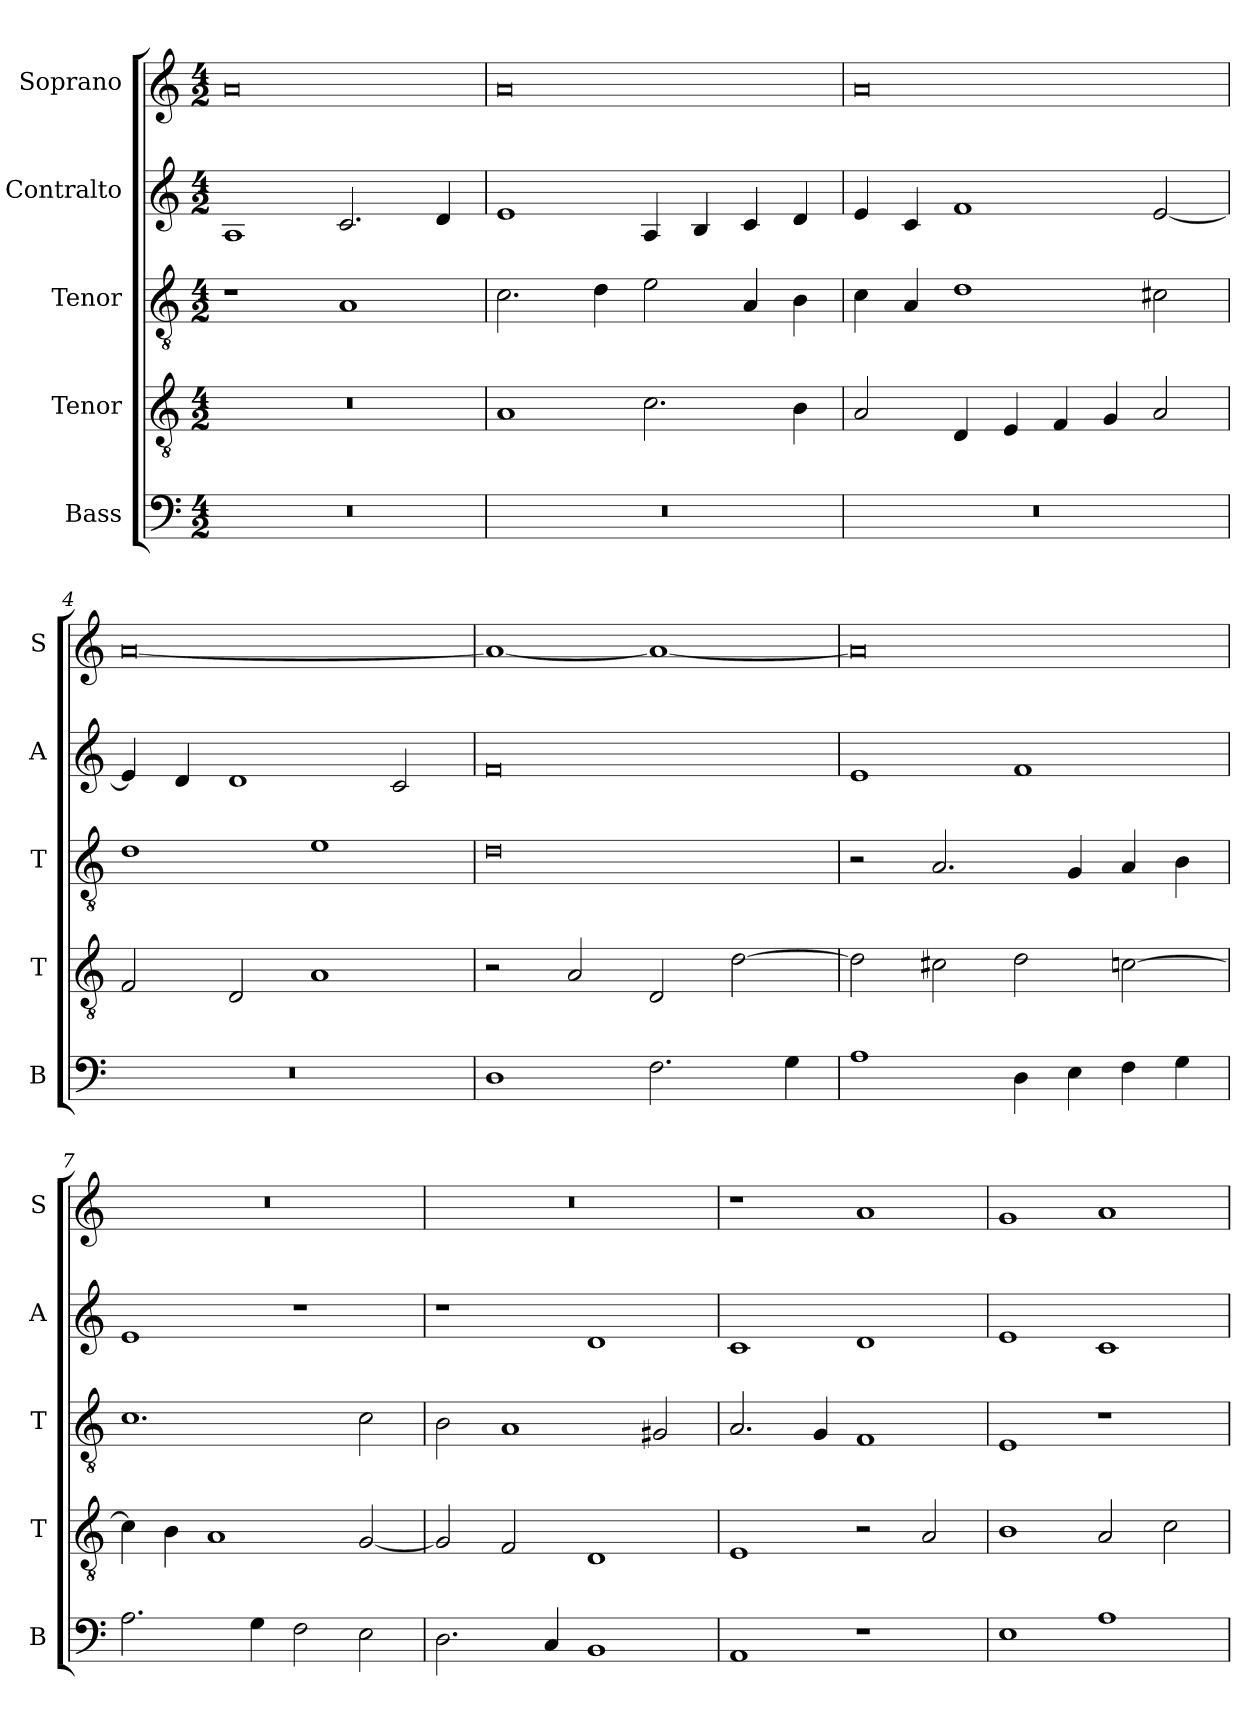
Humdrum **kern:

**kern	**kern	**kern	**kern	**kern
*part5	*part4	*part3	*part2	*part1
*staff5	*staff4	*staff3	*staff2	*staff1
*I"Bass	*I"Tenor	*I"Tenor	*I"Contralto	*I"Soprano
*I'B	*I'T	*I'T	*I'A	*I'S
*clefF4	*clefGv2	*clefGv2	*clefG2	*clefG2
*k[]	*k[]	*k[]	*k[]	*k[]
*E:phr	*E:phr	*E:phr	*E:phr	*E:phr
*M4/2	*M4/2	*M4/2	*M4/2	*M4/2
=1	=1	=1	=1	=1
0r	0r	1r	1A	0a
.	.	1A	2.c	.
.	.	.	4d	.
=2	=2	=2	=2	=2
0r	1A	2.c	1e	0a
.	.	4d	.	.
.	2.c	2e	4A	.
.	.	.	4B	.
.	.	4A	4c	.
.	4B	4B	4d	.
=3	=3	=3	=3	=3
0r	2A	4c	4e	0a
.	.	4A	4c	.
.	4D	1d	1f	.
.	4E	.	.	.
.	4F	.	.	.
.	4G	.	.	.
.	2A	2c#X	[2e	.
=4	=4	=4	=4	=4
0r	2F	1d	4e]	[0a
.	.	.	4d	.
.	2D	.	1d	.
.	1A	1e	.	.
.	.	.	2c	.
=5	=5	=5	=5	=5
1D	2r	0d	0f	1a_
.	2A	.	.	.
2.F	2D	.	.	1a_
.	[2d	.	.	.
4G	.	.	.	.
=6	=6	=6	=6	=6
1A	2d]	2r	1e	0a]
.	2c#X	2.A	.	.
4D	2d	.	1f	.
4E	.	4G	.	.
4F	[2cn	4A	.	.
4G	.	4B	.	.
=7	=7	=7	=7	=7
2.A	4c]	1.c	1e	0r
.	4B	.	.	.
.	1A	.	.	.
4G	.	.	.	.
2F	.	.	1r	.
2E	[2G	2c	.	.
=8	=8	=8	=8	=8
2.D	2G]	2B	1r	0r
.	2F	1A	.	.
4C	.	.	.	.
1BB	1D	.	1d	.
.	.	2G#X	.	.
=9	=9	=9	=9	=9
1AA	1E	2.A	1c	1r
.	.	4G	.	.
1r	2r	1F	1d	1a
.	2A	.	.	.
=10	=10	=10	=10	=10
1E	1B	1E	1e	1g
1A	2A	1r	1c	1a
.	2c	.	.	.
=	=	=	=	=
*-	*-	*-	*-	*-
